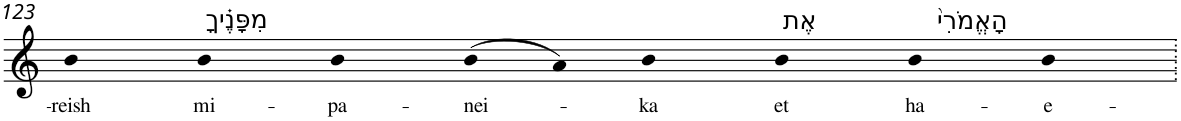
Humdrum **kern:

**kern	**text
*part1	*part1
*staff1	*staff1
*I"Piano	*
*I'Pno	*
!!LO:PB:g=z
*clefG2	*
*k[]	*
=123	=123
!	!LO:LY:b
4b	-reish
!LO:TX:a:t=מִפָּנֶ֗יךָ	!
!	!LO:LY:b
4b	mi-
!	!LO:LY:b
4b	-pa-
!	!LO:LY:b
(>8b	-nei-
8a)	.
!	!LO:LY:b
4b	-ka
!LO:TX:a:t=אֶת	!
!	!LO:LY:b
4b	et
!LO:TX:a:t=הָאֱמֹרִי֙	!
!	!LO:LY:b
4b	ha-
!	!LO:LY:b
4b	-e-
=.	=.
*-	*-
